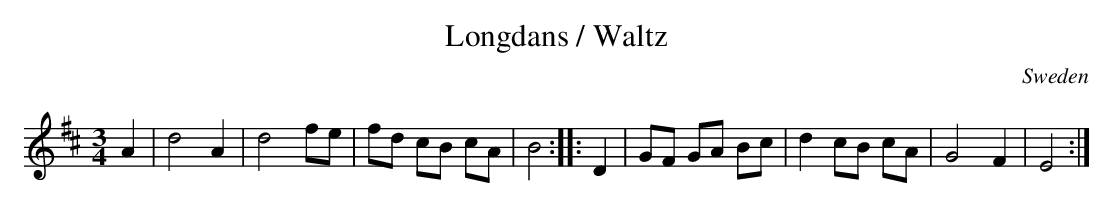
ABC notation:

X:1
T:Longdans / Waltz
O:Sweden
M:3/4
K:Bm
A2|d4 A2|d4 fe|fd cB cA|B4 ::\
D2|GF GA Bc|d2 cB cA|G4F2|E4:|
